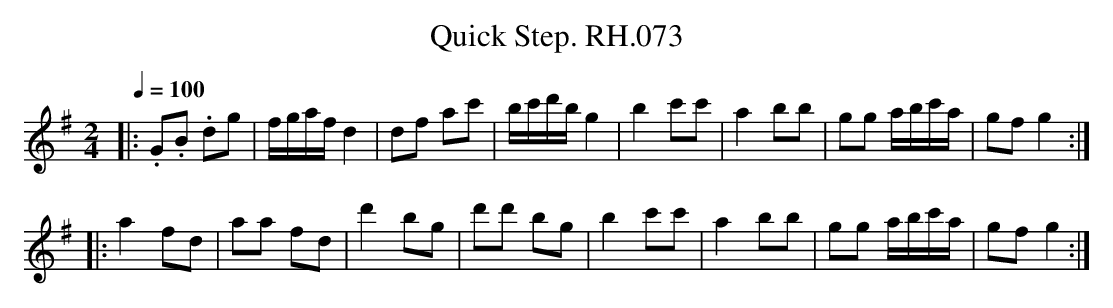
X:1
T:Quick Step. RH.073
M:2/4
L:1/8
Q:1/4=100
K:G
|: .G.B .dg | f/g/a/f/ d2 | df ac' | b/c'/d'/b/ g2 | b2 c'c' | a2 bb | gg a/b/c'/a/ | gf g2 :|
|: a2 fd | aa fd | d'2 bg | d'd' bg | b2 c'c' | a2 bb | gg a/b/c'/a/ | gf g2 :|
